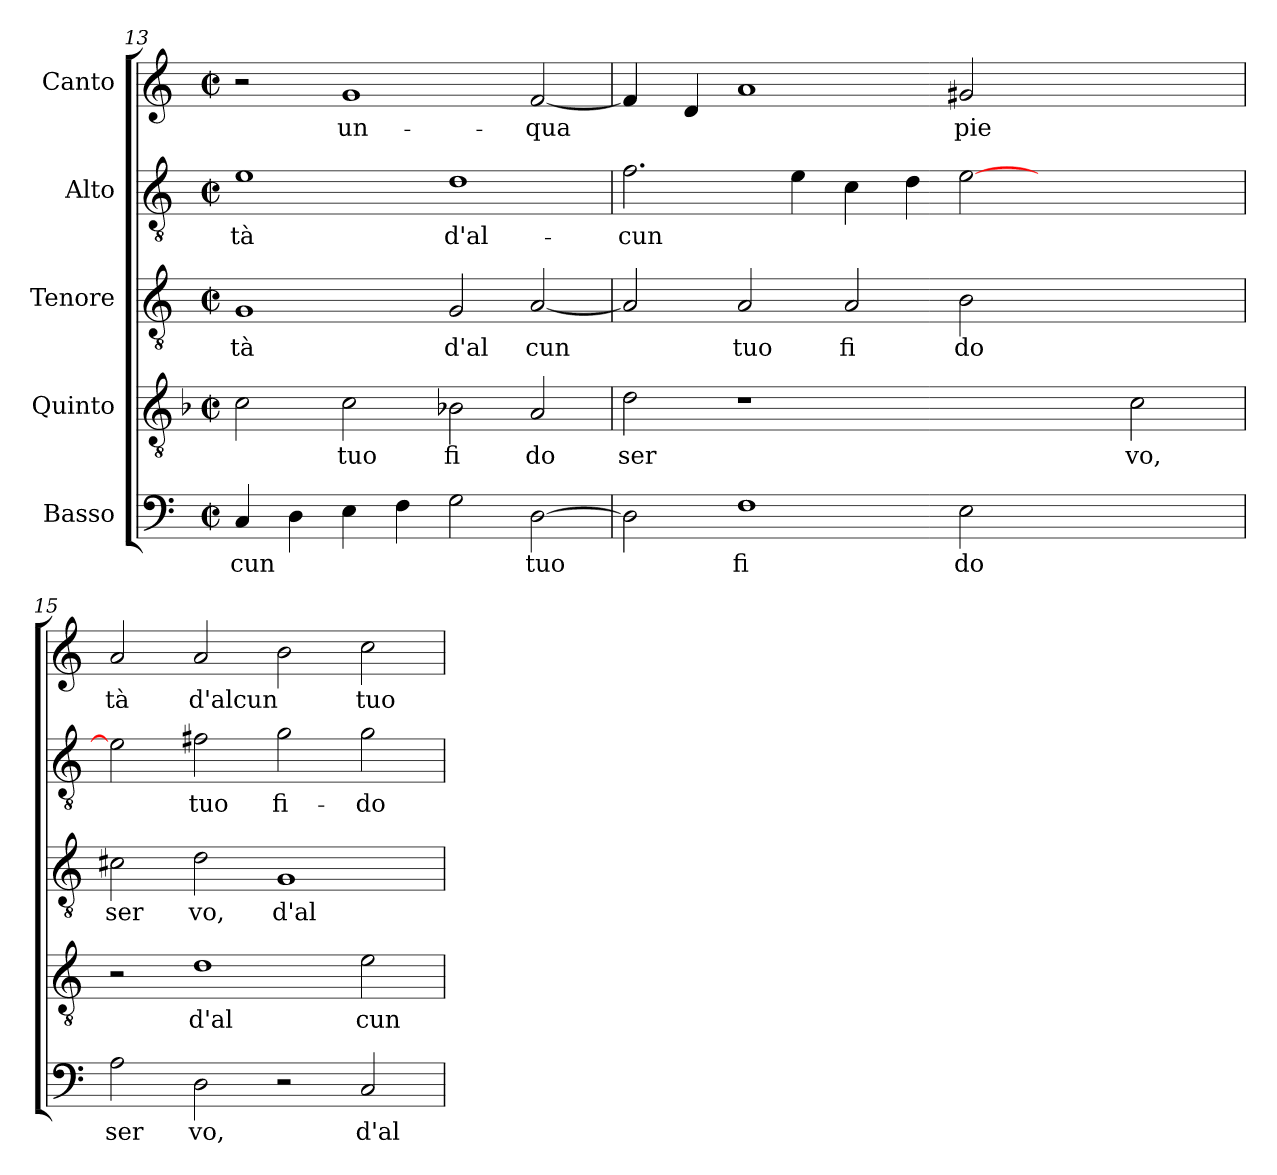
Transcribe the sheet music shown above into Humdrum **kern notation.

**kern	**text	**kern	**text	**kern	**text	**kern	**text	**kern	**text
*part5	*part5	*part4	*part4	*part3	*part3	*part2	*part2	*part1	*part1
*staff5	*staff5	*staff4	*staff4	*staff3	*staff3	*staff2	*staff2	*staff1	*staff1
*I"Basso	*	*I"Quinto	*	*I"Tenore	*	*I"Alto	*	*I"Canto	*
*clefF4	*	*clefGv2	*	*clefGv2	*	*clefGv2	*	*clefG2	*
*	*	*k[b-]	*	*	*	*	*	*	*
*	*	*F:	*	*	*	*	*	*	*
*M2/2	*	*M2/2	*	*M2/2	*	*M2/2	*	*M2/2	*
*met(c|)	*	*met(c|)	*	*met(c|)	*	*met(c|)	*	*met(c|)	*
=13	=13	=13	=13	=13	=13	=13	=13	=13	=13
!	!LO:LY:b	!	!	!	!LO:LY:b:cj	!	!LO:LY:b:cj	!	!
4C/	-cun	2c\	.	1G	tà	1e	-tà	2r	.
4D\	.	.	.	.	.	.	.	.	.
!	!	!	!LO:LY:b:cj	!	!	!	!	!	!LO:LY:b:cj
4E\	.	2c\	tuo	.	.	.	.	1g	un-
4F\	.	.	.	.	.	.	.	.	.
!	!	!	!LO:LY:b:cj	!	!LO:LY:b:cj	!	!LO:LY:b:cj	!	!
2G\	.	2B-X\	fi	2G/	d'al	1d	d'al-	.	.
!	!LO:LY:b	!	!LO:LY:b:cj	!	!LO:LY:b	!	!	!	!LO:LY:b
[>2D\	tuo	2A/	do	[>2A/	cun	.	.	[>2f/	-qua
!!LO:LB:g=z
=14	=14	=14	=14	=14	=14	=14	=14	=14	=14
*	*	*k[]	*	*	*	*	*	*	*
*	*	*C:	*	*	*	*	*	*	*
!	!	!	!LO:LY:b:cj	!	!	!	!LO:LY:b	!	!
*	*	*	*	*	*	*^	*	*	*
2D\]	.	2d\	ser	2A/]	.	2.f\	64ryy	-cun	4f/]	.
.	.	.	.	.	.	.	1ryy	.	.	.
.	.	.	.	.	.	.	.	.	4d/	.
!	!LO:LY:b:cj	!LO:N:vis=1	!	!	!LO:LY:b:cj	!	!	!	!	!
1F	fi	0r	.	2A/	tuo	.	.	.	1a	.
.	.	.	.	.	.	4e\	.	.	.	.
!	!	!	!	!	!LO:LY:b:cj	!	!	!	!	!
.	.	.	.	2A/	fi	4c\	.	.	.	.
.	.	.	.	.	.	.	1ryy	.	.	.
.	.	.	.	.	.	4d\	.	.	.	.
!	!LO:LY:b:cj	!	!	!	!LO:LY:b:cj	!	!	!	!	!LO:LY:b:cj
2E\	do	.	.	2B\	do	[>2e\	.	.	2g#/	pie
1ryy	.	.	.	1ryy	.	1ryy	.	.	1ryy	.
.	.	.	.	.	.	.	2ryy	.	.	.
!	!	!	!LO:LY:b:cj	!	!	!	!	!	!	!
.	.	2c\	vo,	.	.	.	.	.	.	.
.	.	.	.	.	.	.	4ryy	.	.	.
.	.	.	.	.	.	.	8...ryy	.	.	.
=15	=15	=15	=15	=15	=15	=15	=15	=15	=15	=15
!	!LO:LY:b:cj	!	!	!	!LO:LY:b:cj	!	!	!	!	!LO:LY:b:cj
*	*	*	*	*	*	*v	*v	*	*	*
2A\	ser	2r	.	2c#X\	ser	2e\]	.	2a/	tà
!	!LO:LY:b:cj	!	!LO:LY:b:cj	!	!LO:LY:b:cj	!	!LO:LY:b:cj	!	!LO:LY:b
2D\	vo,	1d	d'al	2d\	vo,	2f#X\	tuo	2a/	d'alcun
!	!	!	!	!	!LO:LY:b:cj	!	!LO:LY:b:cj	!	!
2r	.	.	.	1G	d'al	2g\	fi-	2b\	.
!	!LO:LY:b:cj	!	!LO:LY:b:cj	!	!	!	!LO:LY:b:cj	!	!LO:LY:b:cj
2C/	d'al	2e\	cun	.	.	2g\	-do	2cc\	tuo
=	=	=	=	=	=	=	=	=	=
*-	*-	*-	*-	*-	*-	*-	*-	*-	*-
